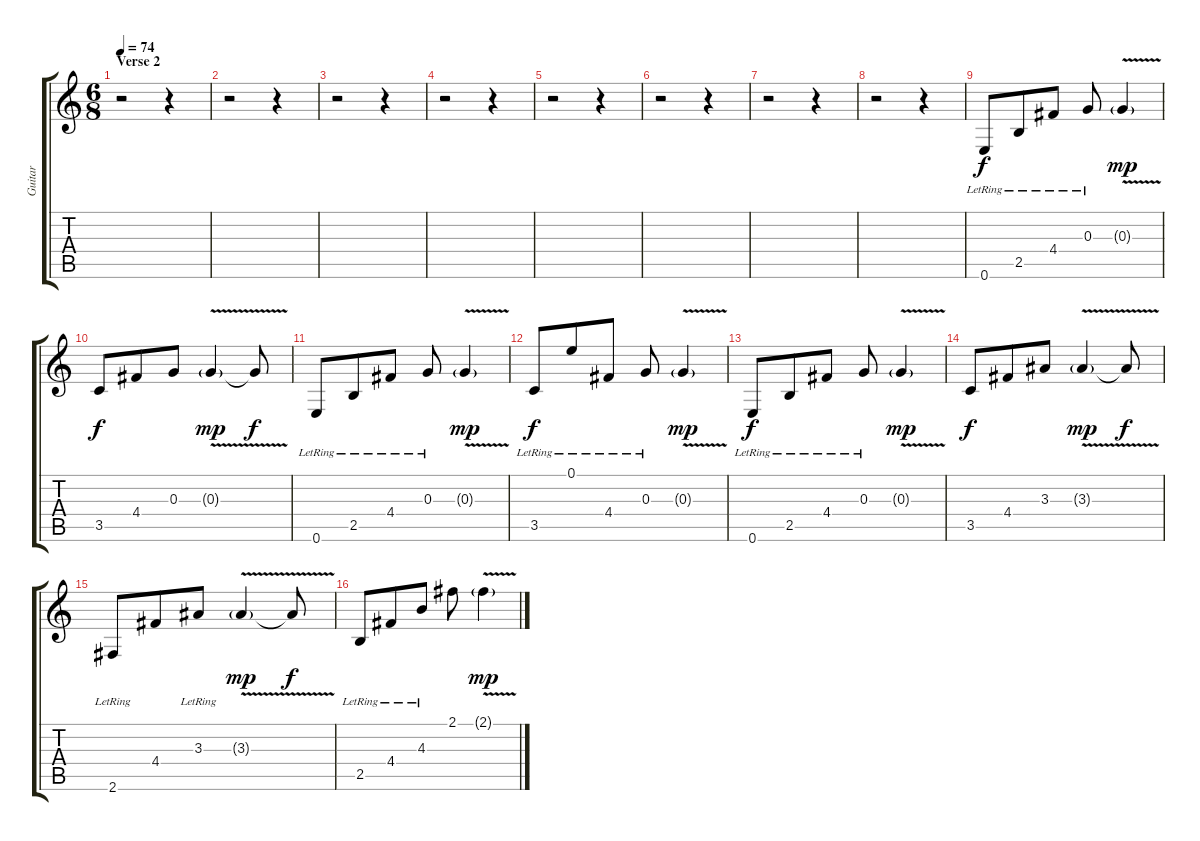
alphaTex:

\track ("Guitar" "Guitar") {instrument distortionguitar}
\staff {score tabs}
\tuning (E4 B3 G3 D3 A2 E2) {hide}
\ts (6 8)
\section ("" "Verse 2")
\tempo 74
\clef g2
\ks c
r.2{dy f} r.4 |
r.2 r.4 |
r.2 r.4 |
r.2 r.4 |
r.2 r.4 |
r.2 r.4 |
r.2 r.4 |
r.2 r.4 |
0.6{lr}.8{instrument electricguitarclean} 2.5{lr}.8 4.4{lr}.8 0.3{lr}.8 0.3{v g}.4{dy mp} |
3.5.8{dy f} 4.4.8 0.3.8 0.3{v g}.4{dy mp} 0.3{t}.8{dy f} |
0.6{lr}.8 2.5{lr}.8 4.4{lr}.8 0.3{lr}.8 0.3{v g}.4{dy mp} |
3.5{lr}.8{dy f} 0.1{lr}.8 4.4{lr}.8 0.3{lr}.8 0.3{v g}.4{dy mp} |
0.6{lr}.8{dy f} 2.5{lr}.8 4.4{lr}.8 0.3{lr}.8 0.3{v g}.4{dy mp} |
3.5.8{dy f} 4.4.8 3.3.8 3.3{v g}.4{dy mp} 3.3{t}.8{dy f} |
2.6{lr}.8 4.4.8 3.3{lr}.8 3.3{v g}.4{dy mp} 3.3{t}.8{dy f} |
2.5{lr}.8 4.4{lr}.8 4.3{lr}.8 2.1.8 2.1{v g}.4{dy mp}
